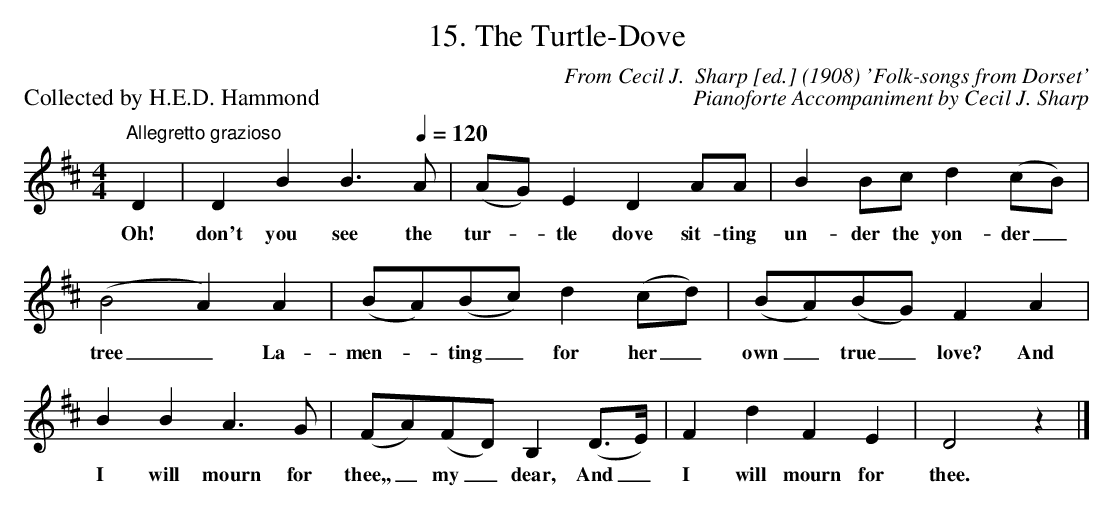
X:1
T:15. The Turtle-Dove
C:From Cecil J.  Sharp [ed.] (1908) 'Folk-songs from Dorset'
P:Collected by H.E.D. Hammond
C:Pianoforte Accompaniment by Cecil J. Sharp
L:1/8
M:4/4
K:D
"^Allegretto grazioso" D2 | D2 B2 B3[Q:1/4=120] A | (AG) E2 D2 AA | B2 Bc d2 (cB) |$ (B4 A2) A2 |
w: Oh!|don't you see the|tur- * tle dove sit- ting|un- der the yon- der _|tree _ La-|
(BA)(Bc) d2 (cd) | (BA)(BG) F2 A2 |$ B2 B2 A3 G | (FA)(FD) B,2 (D>E) | F2 d2 F2 E2 | D4 z2 |]
w: men- * ting _ for her _|own _ true _ love? And|I will mourn for|thee,, _ my _ dear, And _|I will mourn for|thee.|
